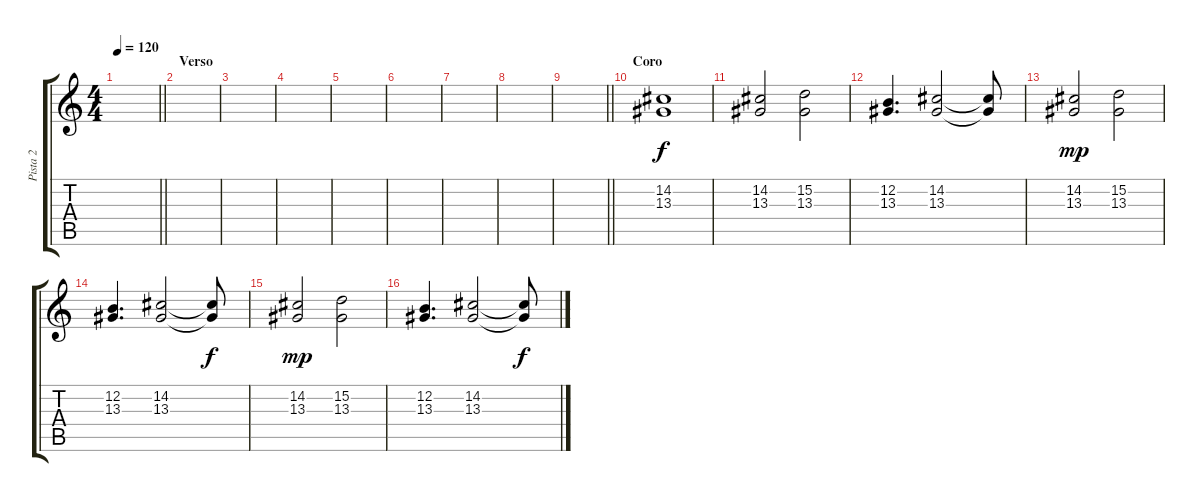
\track ("Pista 2" "Pista 2") {instrument drawbarorgan}
\staff {score tabs}
\tuning (E4 B3 G3 D3 A2 E2) {hide}
\ts (4 4)
\tempo 120
\clef g2
\barLineRight lightlight
\ks c
|
\section ("" "Verso")
|
|
|
|
|
|
|
\barLineRight lightlight
|
\section ("" "Coro")
(14.2 13.3).1 |
(14.2 13.3).2 (15.2 13.3).2 |
(12.2 13.3).4{d} (14.2 13.3).2 (14.2{t} 13.3{t}).8{dy f} |
(14.2 13.3).2{dy mp} (15.2 13.3).2 |
(12.2 13.3).4{d} (14.2 13.3).2 (14.2{t} 13.3{t}).8{dy f} |
(14.2 13.3).2{dy mp} (15.2 13.3).2 |
(12.2 13.3).4{d} (14.2 13.3).2 (14.2{t} 13.3{t}).8{dy f}
